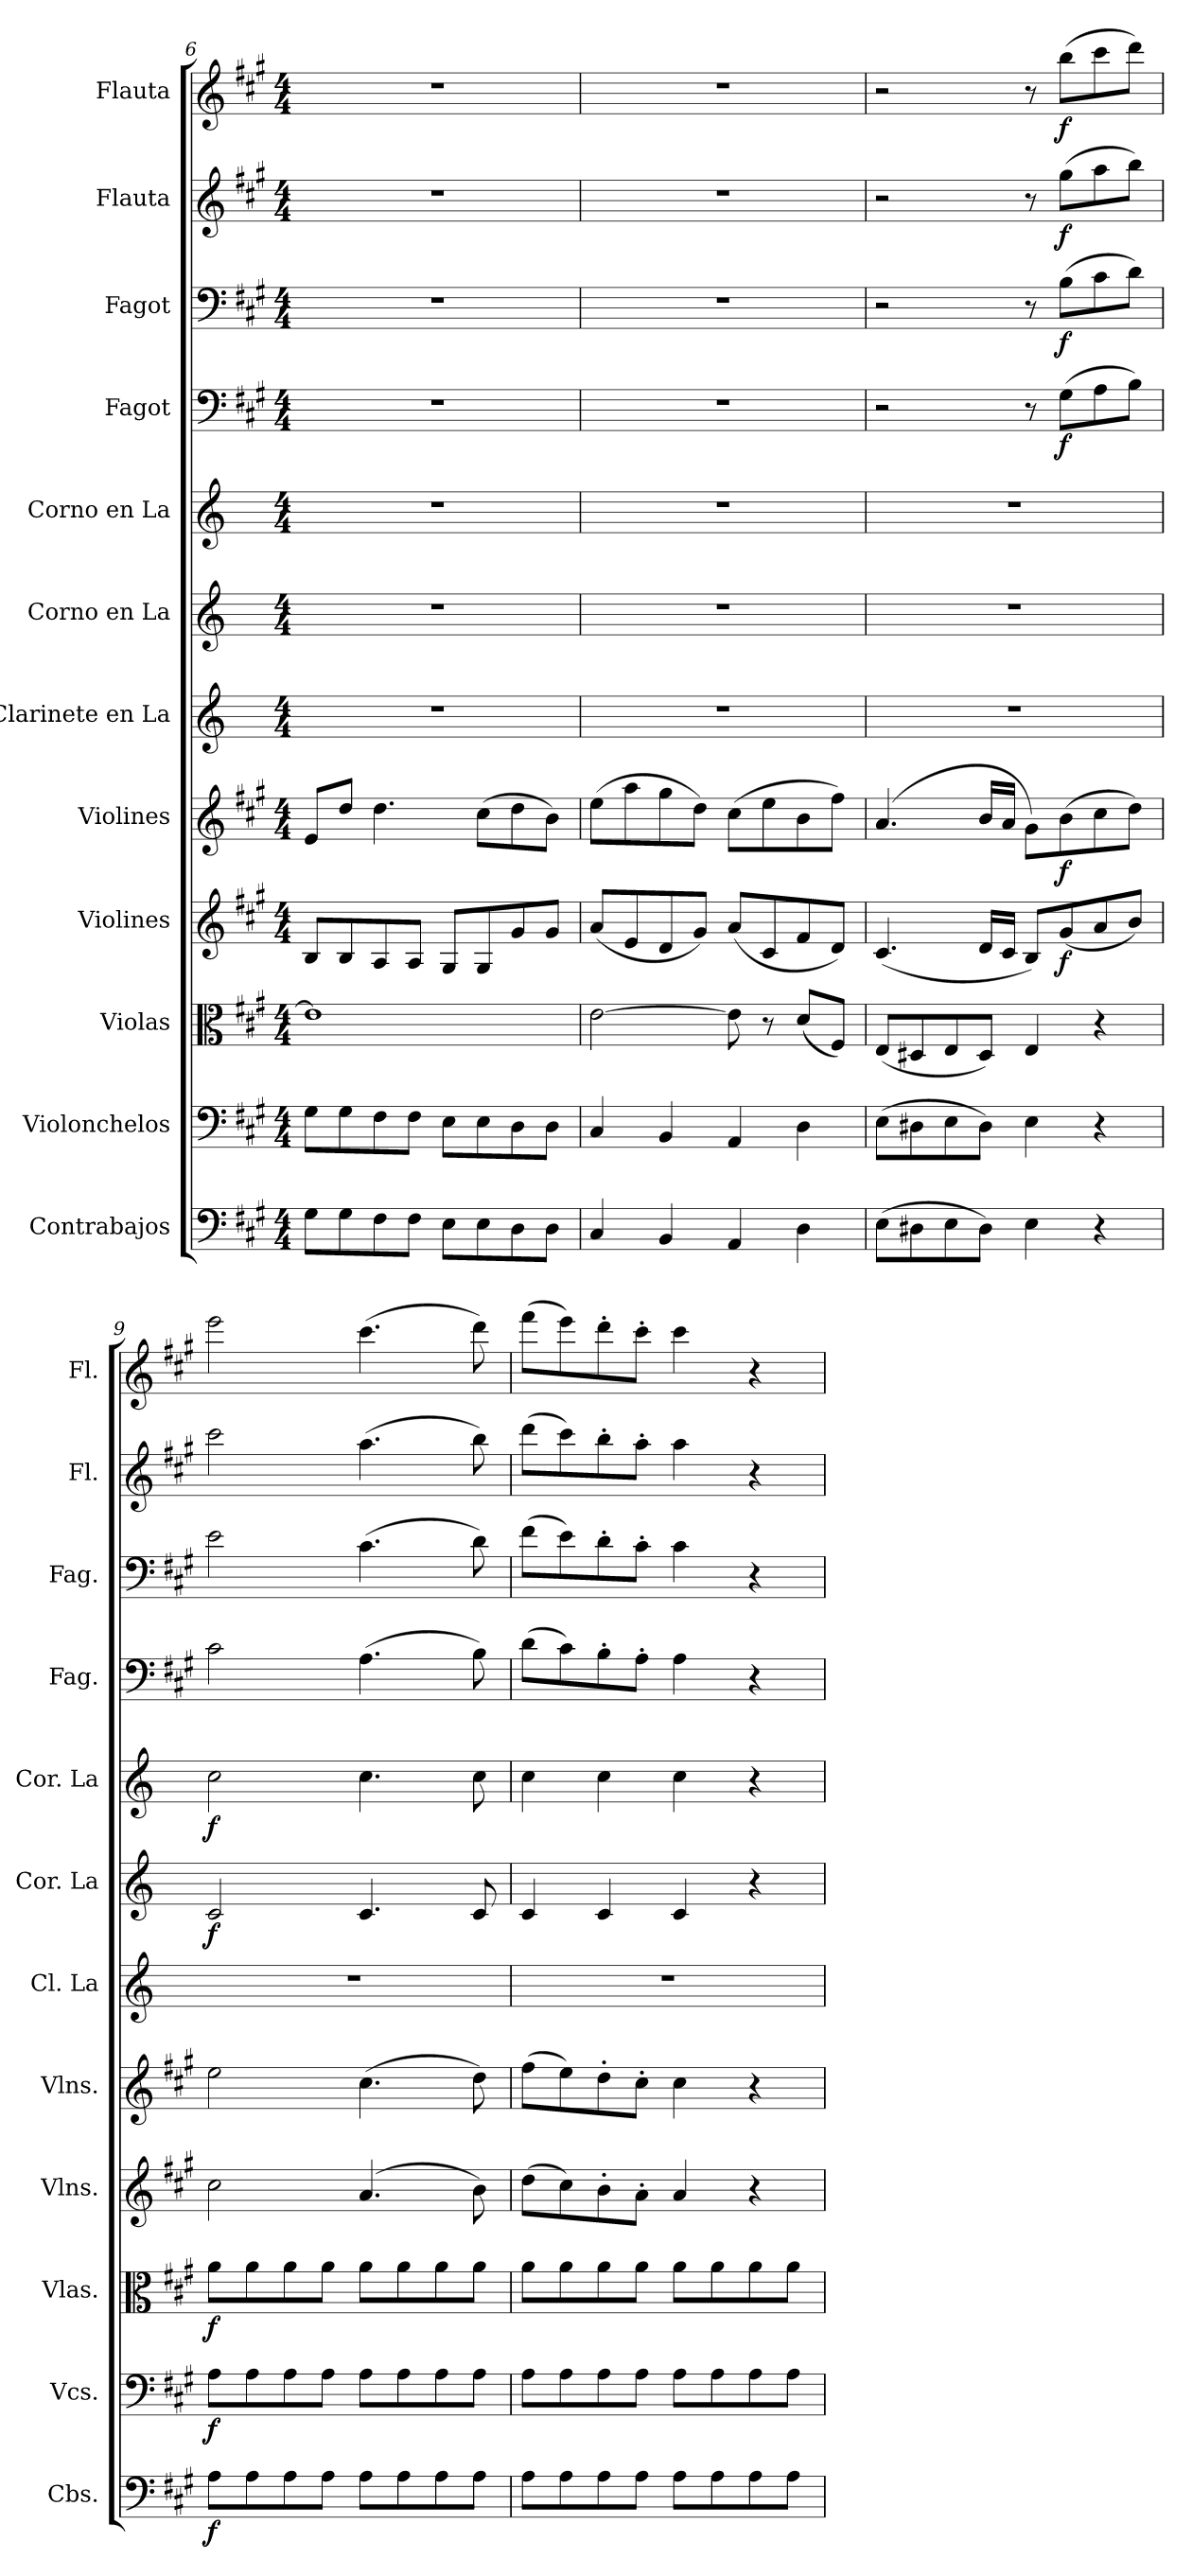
**kern	**dynam	**kern	**dynam	**kern	**dynam	**kern	**dynam	**kern	**dynam	**kern	**kern	**dynam	**kern	**dynam	**kern	**dynam	**kern	**dynam	**kern	**dynam	**kern	**dynam
*part12	*part12	*part11	*part11	*part10	*part10	*part9	*part9	*part8	*part8	*part7	*part6	*part6	*part5	*part5	*part4	*part4	*part3	*part3	*part2	*part2	*part1	*part1
*staff12	*staff12	*staff11	*staff11	*staff10	*staff10	*staff9	*staff9	*staff8	*staff8	*staff7	*staff6	*staff6	*staff5	*staff5	*staff4	*staff4	*staff3	*staff3	*staff2	*staff2	*staff1	*staff1
*I"Contrabajos	*	*I"Violonchelos	*	*I"Violas	*	*I"Violines	*	*I"Violines	*	*I"Clarinete en La	*I"Corno en La	*	*I"Corno en La	*	*I"Fagot	*	*I"Fagot	*	*I"Flauta	*	*I"Flauta	*
*I'Cbs.	*	*I'Vcs.	*	*I'Vlas.	*	*I'Vlns.	*	*I'Vlns.	*	*I'Cl. La	*I'Cor. La	*	*I'Cor. La	*	*I'Fag.	*	*I'Fag.	*	*I'Fl.	*	*I'Fl.	*
*clefF4	*	*clefF4	*	*clefC3	*	*clefG2	*	*clefG2	*	*clefG2	*clefG2	*	*clefG2	*	*clefF4	*	*clefF4	*	*clefG2	*	*clefG2	*
*ITrd7c12	*	*	*	*	*	*	*	*	*	*ITrd1c2	*ITrd4c7	*	*ITrd4c7	*	*	*	*	*	*	*	*	*
*k[f#c#g#]	*	*k[f#c#g#]	*	*k[f#c#g#]	*	*k[f#c#g#]	*	*k[f#c#g#]	*	*k[b-e-]	*k[b-]	*	*k[b-]	*	*k[f#c#g#]	*	*k[f#c#g#]	*	*k[f#c#g#]	*	*k[f#c#g#]	*
*M4/4	*	*M4/4	*	*M4/4	*	*M4/4	*	*M4/4	*	*M4/4	*M4/4	*	*M4/4	*	*M4/4	*	*M4/4	*	*M4/4	*	*M4/4	*
=6	=6	=6	=6	=6	=6	=6	=6	=6	=6	=6	=6	=6	=6	=6	=6	=6	=6	=6	=6	=6	=6	=6
8GG#\L	.	8G#\L	.	1e]	.	8B/L	.	8e/L	.	1r	1r	.	1r	.	1r	.	1r	.	1r	.	1r	.
8GG#\	.	8G#\	.	.	.	8B/	.	8dd/J	.	.	.	.	.	.	.	.	.	.	.	.	.	.
8FF#\	.	8F#\	.	.	.	8A/	.	4.dd\	.	.	.	.	.	.	.	.	.	.	.	.	.	.
8FF#\J	.	8F#\J	.	.	.	8A/J	.	.	.	.	.	.	.	.	.	.	.	.	.	.	.	.
8EE\L	.	8E\L	.	.	.	8G#/L	.	.	.	.	.	.	.	.	.	.	.	.	.	.	.	.
8EE\	.	8E\	.	.	.	8G#/	.	(>8cc#\L	.	.	.	.	.	.	.	.	.	.	.	.	.	.
8DD\	.	8D\	.	.	.	8g#/	.	8dd\	.	.	.	.	.	.	.	.	.	.	.	.	.	.
8DD\J	.	8D\J	.	.	.	8g#/J	.	8b\J)	.	.	.	.	.	.	.	.	.	.	.	.	.	.
=7	=7	=7	=7	=7	=7	=7	=7	=7	=7	=7	=7	=7	=7	=7	=7	=7	=7	=7	=7	=7	=7	=7
4CC#/	.	4C#/	.	[2e\	.	(<8a/L	.	(>8ee\L	.	1r	1r	.	1r	.	1r	.	1r	.	1r	.	1r	.
.	.	.	.	.	.	8e/	.	8aa\	.	.	.	.	.	.	.	.	.	.	.	.	.	.
4BBB/	.	4BB/	.	.	.	8d/	.	8gg#\	.	.	.	.	.	.	.	.	.	.	.	.	.	.
.	.	.	.	.	.	8g#/J)	.	8dd\J)	.	.	.	.	.	.	.	.	.	.	.	.	.	.
4AAA/	.	4AA/	.	8e\]	.	(<8a/L	.	(>8cc#\L	.	.	.	.	.	.	.	.	.	.	.	.	.	.
.	.	.	.	8r	.	8c#/	.	8ee\	.	.	.	.	.	.	.	.	.	.	.	.	.	.
4DD\	.	4D\	.	(<8d/L	.	8f#/	.	8b\	.	.	.	.	.	.	.	.	.	.	.	.	.	.
.	.	.	.	8F#/J)	.	8d/J)	.	8ff#\J)	.	.	.	.	.	.	.	.	.	.	.	.	.	.
=8	=8	=8	=8	=8	=8	=8	=8	=8	=8	=8	=8	=8	=8	=8	=8	=8	=8	=8	=8	=8	=8	=8
(>8EE\L	.	(>8E\L	.	(<8E/L	.	(<4.c#/	.	(<4.a/	.	1r	1r	.	1r	.	2r	.	2r	.	2r	.	2r	.
8DD#X\	.	8D#X\	.	8D#X/	.	.	.	.	.	.	.	.	.	.	.	.	.	.	.	.	.	.
8EE\	.	8E\	.	8E/	.	.	.	.	.	.	.	.	.	.	.	.	.	.	.	.	.	.
8DD#\J)	.	8D#\J)	.	8D#/J)	.	16d/LL	.	16b/LL	.	.	.	.	.	.	.	.	.	.	.	.	.	.
.	.	.	.	.	.	16c#/JJ	.	16a/JJ	.	.	.	.	.	.	.	.	.	.	.	.	.	.
4EE\	.	4E\	.	4E/	.	8B/L)	.	8g#\L)	.	.	.	.	.	.	8r	.	8r	.	8r	.	8r	.
!	!	!	!	!	!	!	!LO:DY:b	!	!LO:DY:b	!	!	!	!	!	!	!LO:DY:b	!	!LO:DY:b	!	!LO:DY:b	!	!LO:DY:b
.	.	.	.	.	.	(<8g#/	f	(>8b\	f	.	.	.	.	.	(>8G#\L	f	(>8B\L	f	(>8gg#\L	f	(>8bb\L	f
4r	.	4r	.	4r	.	8a/	.	8cc#\	.	.	.	.	.	.	8A\	.	8c#\	.	8aa\	.	8ccc#\	.
.	.	.	.	.	.	8b/J)	.	8dd\J)	.	.	.	.	.	.	8B\J)	.	8d\J)	.	8bb\J)	.	8ddd\J)	.
=9	=9	=9	=9	=9	=9	=9	=9	=9	=9	=9	=9	=9	=9	=9	=9	=9	=9	=9	=9	=9	=9	=9
!	!LO:DY:b	!	!LO:DY:b	!	!LO:DY:b	!	!	!	!	!	!	!LO:DY:b	!	!LO:DY:b	!	!	!	!	!	!	!	!
8AA\L	f	8A\L	f	8a\L	f	2cc#\	.	2ee\	.	1r	2F/	f	2f\	f	2c#\	.	2e\	.	2ccc#\	.	2eee\	.
8AA\	.	8A\	.	8a\	.	.	.	.	.	.	.	.	.	.	.	.	.	.	.	.	.	.
8AA\	.	8A\	.	8a\	.	.	.	.	.	.	.	.	.	.	.	.	.	.	.	.	.	.
8AA\J	.	8A\J	.	8a\J	.	.	.	.	.	.	.	.	.	.	.	.	.	.	.	.	.	.
8AA\L	.	8A\L	.	8a\L	.	(>4.a/	.	(>4.cc#\	.	.	4.F/	.	4.f\	.	(>4.A\	.	(>4.c#\	.	(>4.aa\	.	(>4.ccc#\	.
8AA\	.	8A\	.	8a\	.	.	.	.	.	.	.	.	.	.	.	.	.	.	.	.	.	.
8AA\	.	8A\	.	8a\	.	.	.	.	.	.	.	.	.	.	.	.	.	.	.	.	.	.
8AA\J	.	8A\J	.	8a\J	.	8b\)	.	8dd\)	.	.	8F/	.	8f\	.	8B\)	.	8d\)	.	8bb\)	.	8ddd\)	.
!!LO:LB:g=z
=10	=10	=10	=10	=10	=10	=10	=10	=10	=10	=10	=10	=10	=10	=10	=10	=10	=10	=10	=10	=10	=10	=10
8AA\L	.	8A\L	.	8a\L	.	(>8dd\L	.	(>8ff#\L	.	1r	4F/	.	4f\	.	(>8d\L	.	(>8f#\L	.	(>8ddd\L	.	(>8fff#\L	.
8AA\	.	8A\	.	8a\	.	8cc#\)	.	8ee\)	.	.	.	.	.	.	8c#\)	.	8e\)	.	8ccc#\)	.	8eee\)	.
8AA\	.	8A\	.	8a\	.	8b'\	.	8dd'\	.	.	4F/	.	4f\	.	8B'\	.	8d'\	.	8bb'\	.	8ddd'\	.
8AA\J	.	8A\J	.	8a\J	.	8a'\J	.	8cc#'\J	.	.	.	.	.	.	8A'\J	.	8c#'\J	.	8aa'\J	.	8ccc#'\J	.
8AA\L	.	8A\L	.	8a\L	.	4a/	.	4cc#\	.	.	4F/	.	4f\	.	4A\	.	4c#\	.	4aa\	.	4ccc#\	.
8AA\	.	8A\	.	8a\	.	.	.	.	.	.	.	.	.	.	.	.	.	.	.	.	.	.
8AA\	.	8A\	.	8a\	.	4r	.	4r	.	.	4r	.	4r	.	4r	.	4r	.	4r	.	4r	.
8AA\J	.	8A\J	.	8a\J	.	.	.	.	.	.	.	.	.	.	.	.	.	.	.	.	.	.
=	=	=	=	=	=	=	=	=	=	=	=	=	=	=	=	=	=	=	=	=	=	=
*-	*-	*-	*-	*-	*-	*-	*-	*-	*-	*-	*-	*-	*-	*-	*-	*-	*-	*-	*-	*-	*-	*-
